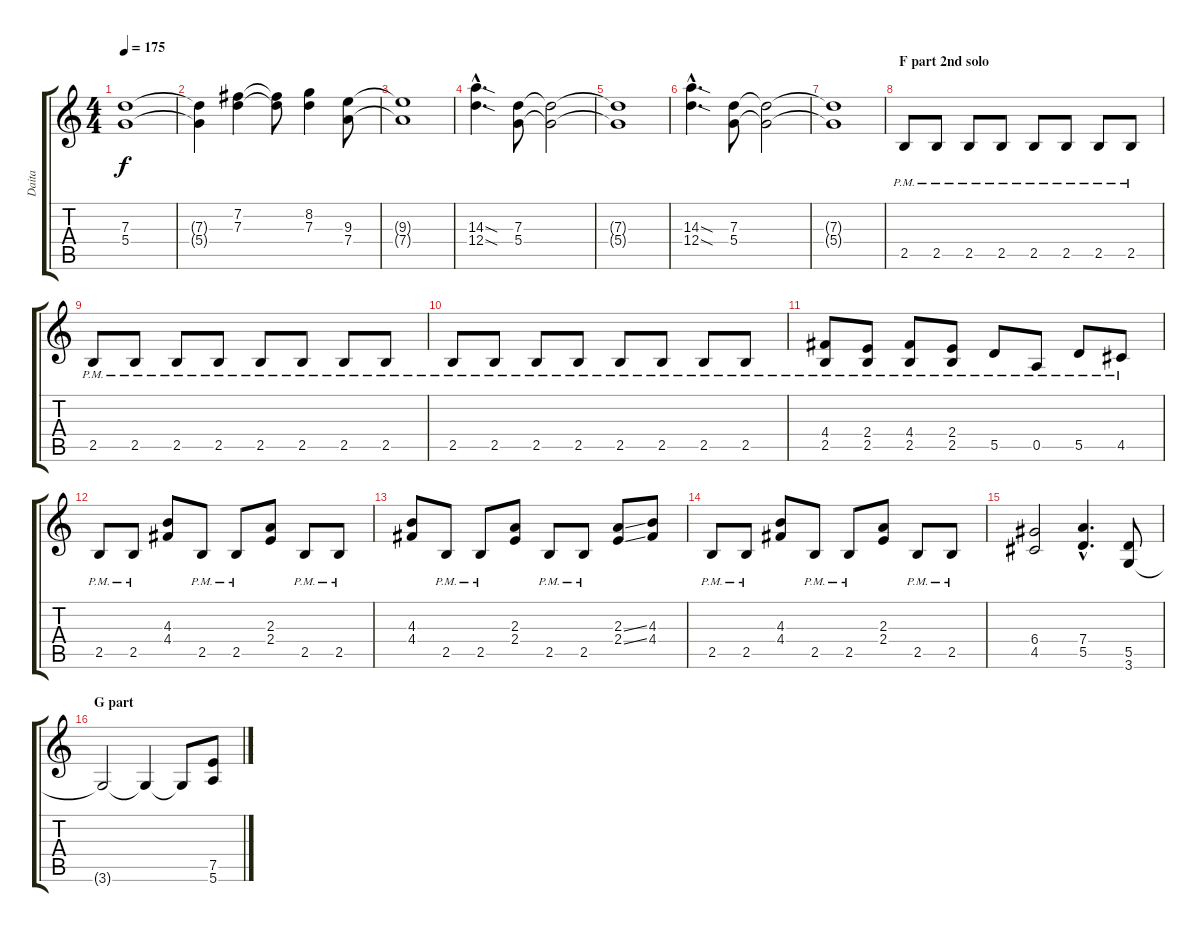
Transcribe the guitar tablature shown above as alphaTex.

\track ("Daita" "Daita") {instrument distortionguitar}
\staff {score tabs}
\tuning (E4 B3 G3 D3 A2 E2) {hide}
\ts (4 4)
\tempo 175
\clef g2
\ks c
(7.3{t} 5.4{t}).1{dy f} |
(7.3{t} 5.4{t}).4 (7.2 7.3).4 (7.2{t} 7.3{t}).8 (8.2 7.3).4 (9.3 7.4).8 |
(9.3{t} 7.4{t}).1 |
(14.3{sod hac} 12.4{sod hac}).4{d} (7.3 5.4).8 (7.3{t} 5.4{t}).2 |
(7.3{t} 5.4{t}).1 |
(14.3{sod hac} 12.4{sod hac}).4{d} (7.3 5.4).8 (7.3{t} 5.4{t}).2 |
(7.3{t} 5.4{t}).1 |
\section ("" "F part 2nd solo")
2.5{pm}.8 2.5{pm}.8 2.5{pm}.8 2.5{pm}.8 2.5{pm}.8 2.5{pm}.8 2.5{pm}.8 2.5{pm}.8 |
2.5{pm}.8 2.5{pm}.8 2.5{pm}.8 2.5{pm}.8 2.5{pm}.8 2.5{pm}.8 2.5{pm}.8 2.5{pm}.8 |
2.5{pm}.8 2.5{pm}.8 2.5{pm}.8 2.5{pm}.8 2.5{pm}.8 2.5{pm}.8 2.5{pm}.8 2.5{pm}.8 |
(4.4 2.5{pm}).8 (2.4 2.5{pm}).8 (4.4 2.5{pm}).8 (2.4 2.5{pm}).8 5.5{pm}.8 0.5{pm}.8 5.5{pm}.8 4.5{pm}.8 |
2.5{pm}.8 2.5{pm}.8 (4.3 4.4).8 2.5{pm}.8 2.5{pm}.8 (2.3 2.4).8 2.5{pm}.8 2.5{pm}.8 |
(4.3 4.4).8 2.5{pm}.8 2.5{pm}.8 (2.3 2.4).8 2.5{pm}.8 2.5{pm}.8 (2.3{ss} 2.4{ss}).8 (4.3 4.4).8 |
2.5{pm}.8 2.5{pm}.8 (4.3 4.4).8 2.5{pm}.8 2.5{pm}.8 (2.3 2.4).8 2.5{pm}.8 2.5{pm}.8 |
(6.4 4.5).2 (7.4{hac} 5.5{hac}).4{d} (5.5 3.6).8 |
\section ("" "G part")
3.6{t}.2 3.6{t}.4 3.6{t}.8 (7.5 5.6).8
